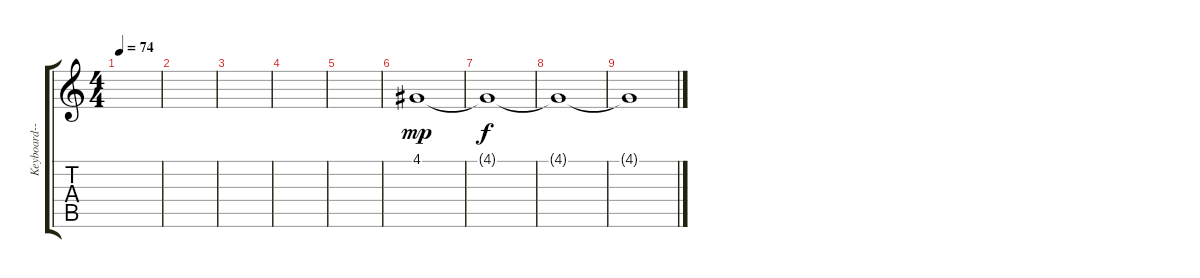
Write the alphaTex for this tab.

\track ("Keyboard---2" "Keyboard--") {instrument pad4choir}
\staff {score tabs}
\tuning (E4 B3 G3 D3 A2 E2) {hide}
\ts (4 4)
\tempo 74
\clef g2
\ks c
|
|
|
|
|
4.1.1{dy mp} |
4.1{t}.1{dy f} |
4.1{t}.1 |
4.1{t}.1
